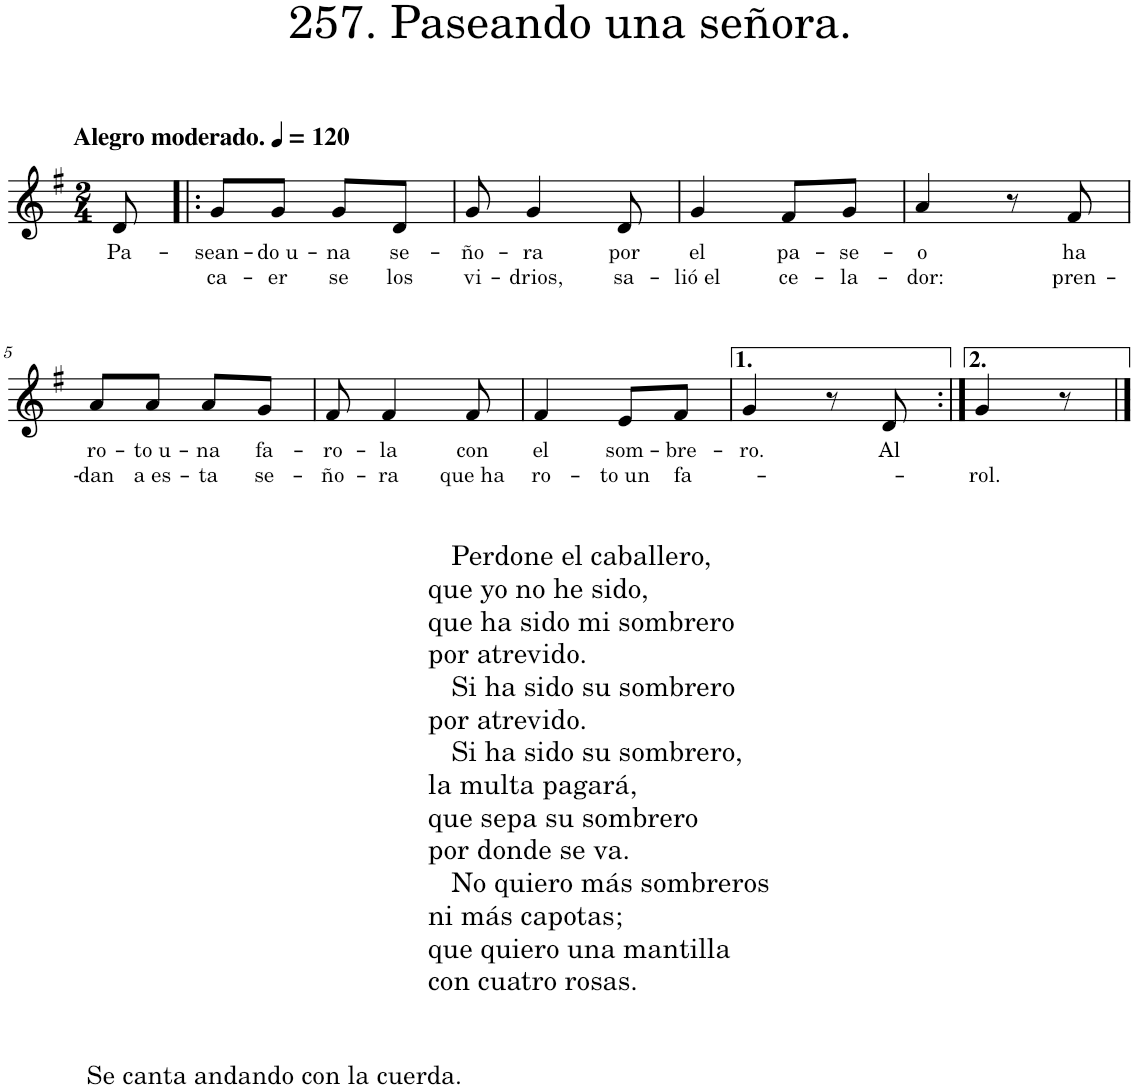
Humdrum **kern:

**kern	**text	**text
*part1	*part1	*part1
*staff1	*staff1	*staff1
*I"Piano	*	*
*I'Pno.	*	*
*clefG2	*	*
*k[f#]	*	*
*M2/4	*	*
*MM120	*	*
=	=	=
!LO:TX:a:B:t=Alegro moderado.	!	!
!	!LO:LY:b	!
8d/	Pa-	.
=1!|:	=1!|:	=1!|:
!	!LO:LY:b	!LO:LY:b
8g/L	-sean-	ca-
!	!LO:LY:b	!LO:LY:b
8g/J	-do u-	-er
!	!LO:LY:b	!LO:LY:b
8g/L	-na	se
!	!LO:LY:b	!LO:LY:b
8d/J	se-	los
=2	=2	=2
!	!LO:LY:b	!LO:LY:b
8g/	-ño-	vi-
!	!LO:LY:b	!LO:LY:b
4g/	-ra	-drios,
!	!LO:LY:b	!LO:LY:b
8d/	por	sa-
=3	=3	=3
!	!LO:LY:b	!LO:LY:b
4g/	el	-lió el
!	!LO:LY:b	!LO:LY:b
8f#/L	pa-	ce-
!	!LO:LY:b	!LO:LY:b
8g/J	-se-	-la-
=4	=4	=4
!	!LO:LY:b	!LO:LY:b
4a/	-o	-dor:
8r	.	.
!	!LO:LY:b	!LO:LY:b
8f#/	ha	pren-
!!LO:LB:g=z
=5	=5	=5
!	!LO:LY:b	!LO:LY:b
8a/L	ro-	-dan
!LO:TX:b:t=Perdone el caballero,	!	!
!LO:TX:b:t=que yo no he sido,	!	!
!LO:TX:b:t=que ha sido mi sombrero	!	!
!LO:TX:b:t=por atrevido.	!	!
!LO:TX:b:t=Si ha sido su sombrero	!	!
!LO:TX:b:t=por atrevido.	!	!
!LO:TX:b:t=Si ha sido su sombrero,	!	!
!LO:TX:b:t=la multa pagará,	!	!
!LO:TX:b:t=que sepa su sombrero	!	!
!LO:TX:b:t=por donde se va.	!	!
!LO:TX:b:t=No quiero más sombreros	!	!
!LO:TX:b:t=ni más capotas;	!	!
!LO:TX:b:t=que quiero una mantilla	!	!
!LO:TX:b:t=con cuatro rosas.	!	!
!LO:TX:b:t=Se canta andando con la cuerda.	!	!
!	!LO:LY:b	!LO:LY:b
8a/J	-to u-	a es-
!	!LO:LY:b	!LO:LY:b
8a/L	-na	-ta
!	!LO:LY:b	!LO:LY:b
8g/J	fa-	se-
=6	=6	=6
!	!LO:LY:b	!LO:LY:b
8f#/	-ro-	-ño-
!	!LO:LY:b	!LO:LY:b
4f#/	-la	-ra
!	!LO:LY:b	!LO:LY:b
8f#/	con	que ha
=7	=7	=7
!	!LO:LY:b	!LO:LY:b
4f#/	el	ro-
!	!LO:LY:b	!LO:LY:b
8e/L	som-	-to un
!	!LO:LY:b	!LO:LY:b
8f#/J	-bre-	fa-
=8	=8	=8
!	!LO:LY:b	!
4g/	-ro.	.
8r	.	.
!	!LO:LY:b	!
8d/	Al	.
=9:|!	=9:|!	=9:|!
!	!	!LO:LY:b
4g/	.	-rol.
8r	.	.
==	==	==
*-	*-	*-
